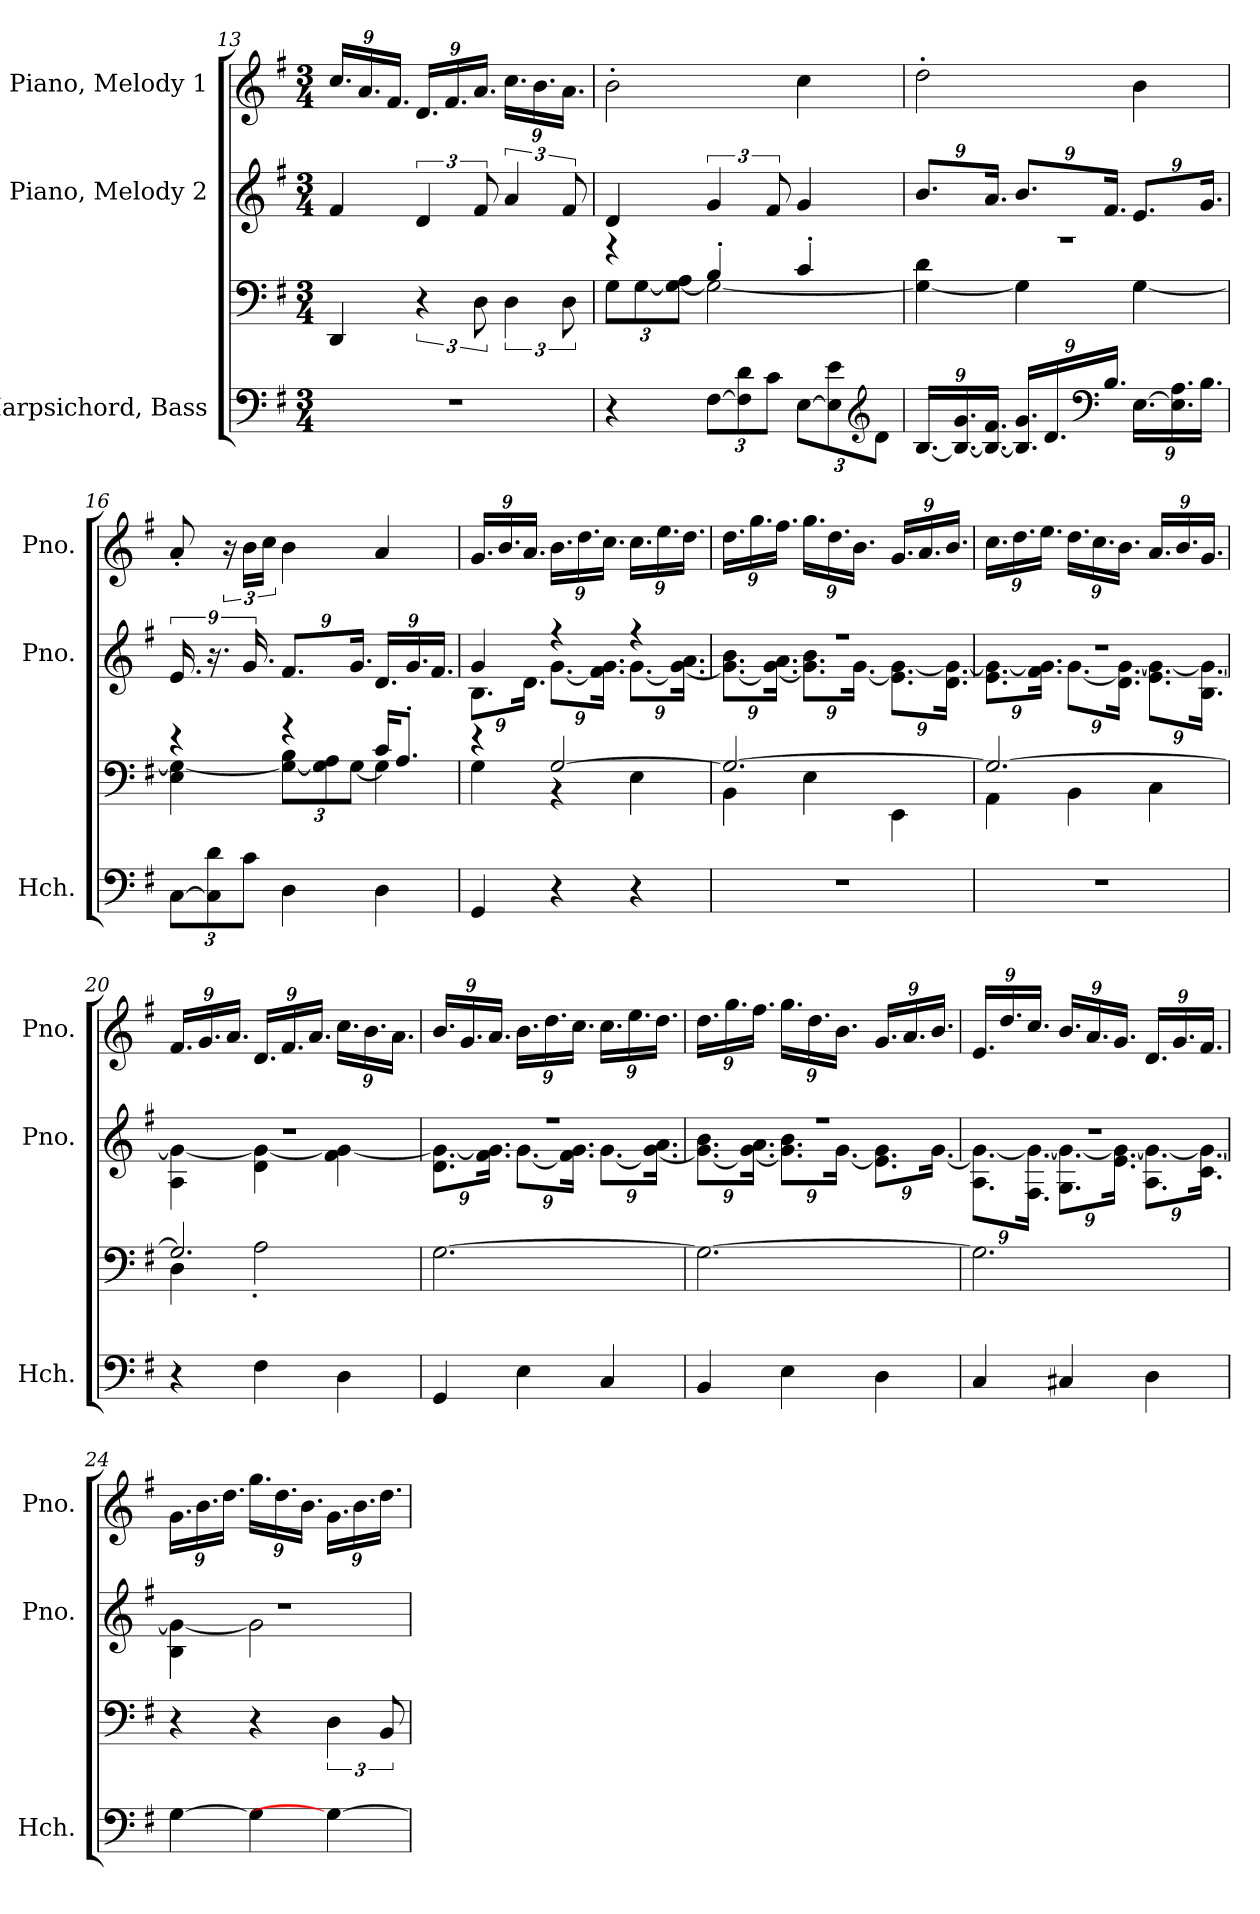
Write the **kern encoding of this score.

**kern	**kern	**kern	**kern
*part3	*part3	*part2	*part1
*staff4	*staff3	*staff2	*staff1
*I"Harpsichord, Bass	*	*I"Piano, Melody 2	*I"Piano, Melody 1
*I'Hch.	*	*I'Pno.	*I'Pno.
*clefF4	*clefF4	*clefG2	*clefG2
*k[f#]	*k[f#]	*k[f#]	*k[f#]
*M3/4	*M3/4	*M3/4	*M3/4
*	*	*	*Xbrackettup
=13	=13	=13	=13
2.r	4DD/	4f#/	18.cc/LL
.	.	.	18.a/
.	.	.	18.f#/JJ
.	6r	6d/	18.d/LL
.	.	.	18.f#/
.	12D\	12f#/	18.a/JJ
.	6D\	6a/	18.cc\LL
.	.	.	18.b\
.	12D\	12f#/	18.a\JJ
!!LO:LB:g=z
=14	=14	=14	=14
*	*^	*	*
*	*	*Xbrackettup	*	*
4r	4r	12G\L	4d/	2b'\
.	.	[12G\	.	.
.	.	12G\_ 12A\J	.	.
*Xbrackettup	*	*	*	*
[12F#\L	4B'/	2G\_	6g/	.
12F#\] 12d\	.	.	.	.
12c\J	.	.	12f#/	.
[12E\L	4c'/	.	4g/	4cc\
12E\] 12e\	.	.	.	.
*clefG2	*	*	*	*
12d\J	.	.	.	.
=15	=15	=15	=15	=15
*	*	*	*Xbrackettup	*
[18.B/LL	2.r	4G\_ 4d\	9.b/L	2dd'\
18.B/_ 18.g/	.	.	.	.
18.B/_ 18.f#/JJ	.	.	18.a/Jk	.
18.B/] 18.g/LL	.	4G\]	9.b/L	.
18.d/	.	.	.	.
*clefF4	*	*	*	*
18.B/JJ	.	.	18.f#/Jk	.
[18.E\LL	.	[4G\	9.e/L	4b\
18.E\] 18.A\	.	.	.	.
18.B\JJ	.	.	18.g/Jk	.
!!LO:LB:g=z
=16	=16	=16	=16	=16
*	*	*	*brackettup	*
[12C\L	4r	4E\ 4G\_	18.e/	8a'/
12C\] 12d\	.	.	18.r	.
*	*	*	*	*brackettup
.	.	.	.	24r
12c\J	.	.	18.g/	24b\LL
.	.	.	.	24cc\JJ
4D\	4r	12G\_ 12B\L	9.f#/L	4b\
.	.	12G\] 12A\	.	.
.	.	[12G\J	18.g/Jk	.
4D\	16c/KL	4G\]	18.d/LL	4a/
.	8.A'/J	.	.	.
.	.	.	18.g/	.
.	.	.	18.f#/JJ	.
=17	=17	=17	=17	=17
*	*	*	*^	*
*	*	*	*	*Xbrackettup	*Xbrackettup
4GG/	4r	4G\	4g/	9.B\L	18.g/LL
.	.	.	.	.	18.b/
.	.	.	.	18.d\Jk	18.a/JJ
4r	[2G/	4r	4r	[9.g\L	18.b\LL
.	.	.	.	.	18.dd\
.	.	.	.	18.f#\ 18.g\]Jk	18.cc\JJ
4r	.	4E\	4r	[9.g\L	18.cc\LL
.	.	.	.	.	18.ee\
.	.	.	.	18.g\_ 18.a\Jk	18.dd\JJ
=18	=18	=18	=18	=18	=18
2.r	2.G/_	4BB\	2.r	9.g\_ 9.b\L	18.dd\LL
.	.	.	.	.	18.gg\
.	.	.	.	18.g\_ 18.a\Jk	18.ff#\JJ
.	.	4E\	.	9.g\] 9.b\L	18.gg\LL
.	.	.	.	.	18.dd\
.	.	.	.	[18.g\Jk	18.b\JJ
.	.	4EE\	.	9.e\ 9.g\_L	18.g/LL
.	.	.	.	.	18.a/
.	.	.	.	18.d\ 18.g\_Jk	18.b/JJ
!!LO:PB:g=z
=19	=19	=19	=19	=19	=19
2.r	2.G/_	4AA\	2.r	9.e\ 9.g\_L	18.cc\LL
.	.	.	.	.	18.dd\
.	.	.	.	18.f#\ 18.g\]Jk	18.ee\JJ
.	.	4BB\	.	[9.g\L	18.dd\LL
.	.	.	.	.	18.cc\
.	.	.	.	18.d\ 18.g\_Jk	18.b\JJ
.	.	4C\	.	9.e\ 9.g\_L	18.a/LL
.	.	.	.	.	18.b/
.	.	.	.	18.B\ 18.g\_Jk	18.g/JJ
=20	=20	=20	=20	=20	=20
4r	2.G/]	4D\	2.r	4A\ 4g\_	18.f#/LL
.	.	.	.	.	18.g/
.	.	.	.	.	18.a/JJ
4F#\	.	2A'\	.	4d\ 4g\_	18.d/LL
.	.	.	.	.	18.f#/
.	.	.	.	.	18.a/JJ
4D\	.	.	.	4f#\ 4g\_	18.cc\LL
.	.	.	.	.	18.b\
.	.	.	.	.	18.a\JJ
*	*v	*v	*	*	*
=21	=21	=21	=21	=21
4GG/	[2.G\	2.r	9.d\ 9.g\_L	18.b/LL
.	.	.	.	18.g/
.	.	.	18.f#\ 18.g\]Jk	18.a/JJ
4E\	.	.	[9.g\L	18.b\LL
.	.	.	.	18.dd\
.	.	.	18.f#\ 18.g\]Jk	18.cc\JJ
4C/	.	.	[9.g\L	18.cc\LL
.	.	.	.	18.ee\
.	.	.	18.g\_ 18.a\Jk	18.dd\JJ
!!LO:LB:g=z
=22	=22	=22	=22	=22
4BB/	2.G\_	2.r	9.g\_ 9.b\L	18.dd\LL
.	.	.	.	18.gg\
.	.	.	18.g\_ 18.a\Jk	18.ff#\JJ
4E\	.	.	9.g\] 9.b\L	18.gg\LL
.	.	.	.	18.dd\
.	.	.	[18.g\Jk	18.b\JJ
4D\	.	.	9.e\ 9.g\]L	18.g/LL
.	.	.	.	18.a/
.	.	.	[18.g\Jk	18.b/JJ
=23	=23	=23	=23	=23
4C/	2.G\]	2.r	9.A\ 9.g\_L	18.e/LL
.	.	.	.	18.dd/
.	.	.	18.F#\ 18.g\_Jk	18.cc/JJ
4C#X/	.	.	9.G\ 9.g\_L	18.b/LL
.	.	.	.	18.a/
.	.	.	18.e\ 18.g\_Jk	18.g/JJ
4D\	.	.	9.A\ 9.g\_L	18.d/LL
.	.	.	.	18.g/
.	.	.	18.c\ 18.g\_Jk	18.f#/JJ
=24	=24	=24	=24	=24
[4G\	4r	2.r	4B\ 4g\_	18.g\LL
.	.	.	.	18.b\
.	.	.	.	18.dd\JJ
4G\]	4r	.	2g\]	18.gg\LL
.	.	.	.	18.dd\
.	.	.	.	18.b\JJ
*	*brackettup	*	*	*
4G\_	6D\	.	.	18.g\LL
.	.	.	.	18.b\
.	12BB/	.	.	18.dd\JJ
*	*	*v	*v	*
=	=	=	=
*-	*-	*-	*-
